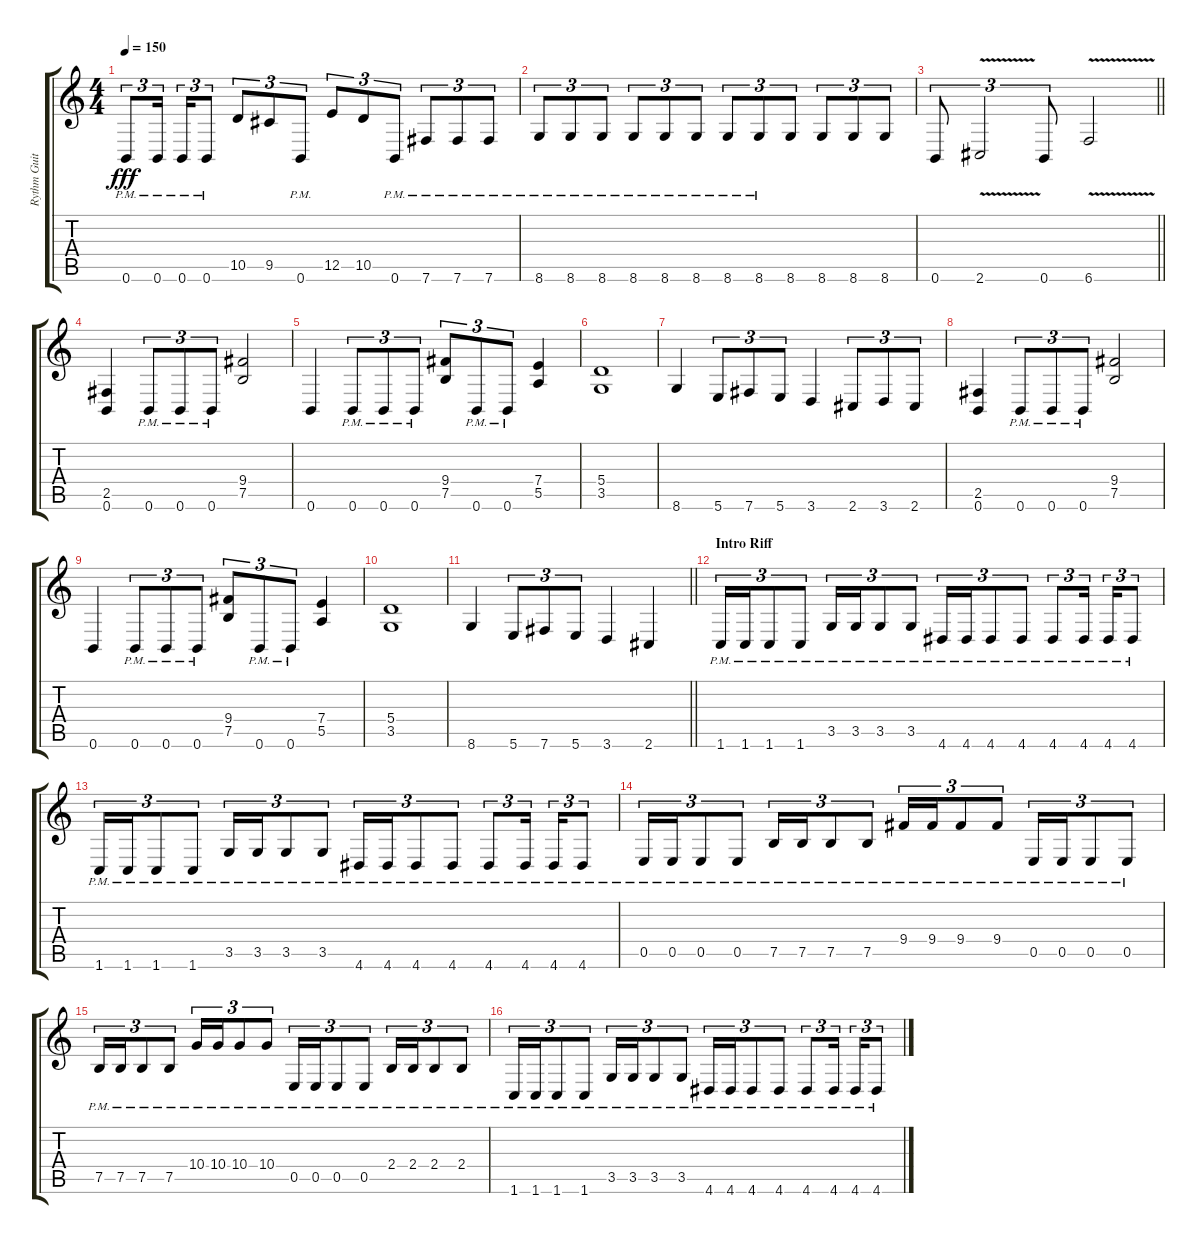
\track ("Rythm Guitar 2" "Rythm Guit") {instrument distortionguitar}
\staff {score tabs}
\tuning (B3 Gb3 D3 A2 E2 B1) {hide}
\ts (4 4)
\tempo 150
\clef g2
\ks c
0.6{pm}.8{tu (3 2) dy fff} 0.6{pm}.16{tu (3 2) beam splitsecondary} 0.6{pm}.16{tu (3 2)} 0.6{pm}.8{tu (3 2)} 10.5.8{tu (3 2)} 9.5.8{tu (3 2)} 0.6{pm}.8{tu (3 2)} 12.5.8{tu (3 2)} 10.5.8{tu (3 2)} 0.6{pm}.8{tu (3 2)} 7.6{pm}.8{tu (3 2)} 7.6{pm}.8{tu (3 2)} 7.6{pm}.8{tu (3 2)} |
8.6{pm}.8{tu (3 2)} 8.6{pm}.8{tu (3 2)} 8.6{pm}.8{tu (3 2)} 8.6{pm}.8{tu (3 2)} 8.6{pm}.8{tu (3 2)} 8.6{pm}.8{tu (3 2)} 8.6{pm}.8{tu (3 2)} 8.6{pm}.8{tu (3 2)} 8.6.8{tu (3 2)} 8.6.8{tu (3 2)} 8.6.8{tu (3 2)} 8.6.8{tu (3 2)} |
\barLineRight lightlight
0.6.8{tu (3 2)} 2.6{v}.2{tu (3 2)} 0.6.8{tu (3 2)} 6.6{v}.2 |
\section ("" "")
(2.5 0.6).4 0.6{pm}.8{tu (3 2)} 0.6{pm}.8{tu (3 2)} 0.6{pm}.8{tu (3 2)} (9.4 7.5).2 |
0.6.4 0.6{pm}.8{tu (3 2)} 0.6{pm}.8{tu (3 2)} 0.6{pm}.8{tu (3 2)} (9.4 7.5).8{tu (3 2)} 0.6{pm}.8{tu (3 2)} 0.6{pm}.8{tu (3 2)} (7.4 5.5).4 |
(5.4 3.5).1 |
8.6.4 5.6.8{tu (3 2)} 7.6.8{tu (3 2)} 5.6.8{tu (3 2)} 3.6.4 2.6.8{tu (3 2)} 3.6.8{tu (3 2)} 2.6.8{tu (3 2)} |
(2.5 0.6).4 0.6{pm}.8{tu (3 2)} 0.6{pm}.8{tu (3 2)} 0.6{pm}.8{tu (3 2)} (9.4 7.5).2 |
0.6.4 0.6{pm}.8{tu (3 2)} 0.6{pm}.8{tu (3 2)} 0.6{pm}.8{tu (3 2)} (9.4 7.5).8{tu (3 2)} 0.6{pm}.8{tu (3 2)} 0.6{pm}.8{tu (3 2)} (7.4 5.5).4 |
(5.4 3.5).1 |
\barLineRight lightlight
8.6.4 5.6.8{tu (3 2)} 7.6.8{tu (3 2)} 5.6.8{tu (3 2)} 3.6.4 2.6.4 |
\section ("" "Intro Riff")
1.6{pm}.16{tu (3 2)} 1.6{pm}.16{tu (3 2)} 1.6{pm}.8{tu (3 2)} 1.6{pm}.8{tu (3 2)} 3.5{pm}.16{tu (3 2)} 3.5{pm}.16{tu (3 2)} 3.5{pm}.8{tu (3 2)} 3.5{pm}.8{tu (3 2)} 4.6{pm}.16{tu (3 2)} 4.6{pm}.16{tu (3 2)} 4.6{pm}.8{tu (3 2)} 4.6{pm}.8{tu (3 2)} 4.6{pm}.8{tu (3 2)} 4.6{pm}.16{tu (3 2) beam splitsecondary} 4.6{pm}.16{tu (3 2)} 4.6{pm}.8{tu (3 2)} |
1.6{pm}.16{tu (3 2)} 1.6{pm}.16{tu (3 2)} 1.6{pm}.8{tu (3 2)} 1.6{pm}.8{tu (3 2)} 3.5{pm}.16{tu (3 2)} 3.5{pm}.16{tu (3 2)} 3.5{pm}.8{tu (3 2)} 3.5{pm}.8{tu (3 2)} 4.6{pm}.16{tu (3 2)} 4.6{pm}.16{tu (3 2)} 4.6{pm}.8{tu (3 2)} 4.6{pm}.8{tu (3 2)} 4.6{pm}.8{tu (3 2)} 4.6{pm}.16{tu (3 2) beam splitsecondary} 4.6{pm}.16{tu (3 2)} 4.6{pm}.8{tu (3 2)} |
0.5{pm}.16{tu (3 2)} 0.5{pm}.16{tu (3 2)} 0.5{pm}.8{tu (3 2)} 0.5{pm}.8{tu (3 2)} 7.5{pm}.16{tu (3 2)} 7.5{pm}.16{tu (3 2)} 7.5{pm}.8{tu (3 2)} 7.5{pm}.8{tu (3 2)} 9.4{pm}.16{tu (3 2)} 9.4{pm}.16{tu (3 2)} 9.4{pm}.8{tu (3 2)} 9.4{pm}.8{tu (3 2)} 0.5{pm}.16{tu (3 2)} 0.5{pm}.16{tu (3 2)} 0.5{pm}.8{tu (3 2)} 0.5{pm}.8{tu (3 2)} |
7.5{pm}.16{tu (3 2)} 7.5{pm}.16{tu (3 2)} 7.5{pm}.8{tu (3 2)} 7.5{pm}.8{tu (3 2)} 10.4{pm}.16{tu (3 2)} 10.4{pm}.16{tu (3 2)} 10.4{pm}.8{tu (3 2)} 10.4{pm}.8{tu (3 2)} 0.5{pm}.16{tu (3 2)} 0.5{pm}.16{tu (3 2)} 0.5{pm}.8{tu (3 2)} 0.5{pm}.8{tu (3 2)} 2.4{pm}.16{tu (3 2)} 2.4{pm}.16{tu (3 2)} 2.4{pm}.8{tu (3 2)} 2.4{pm}.8{tu (3 2)} |
1.6{pm}.16{tu (3 2)} 1.6{pm}.16{tu (3 2)} 1.6{pm}.8{tu (3 2)} 1.6{pm}.8{tu (3 2)} 3.5{pm}.16{tu (3 2)} 3.5{pm}.16{tu (3 2)} 3.5{pm}.8{tu (3 2)} 3.5{pm}.8{tu (3 2)} 4.6{pm}.16{tu (3 2)} 4.6{pm}.16{tu (3 2)} 4.6{pm}.8{tu (3 2)} 4.6{pm}.8{tu (3 2)} 4.6{pm}.8{tu (3 2)} 4.6{pm}.16{tu (3 2) beam splitsecondary} 4.6{pm}.16{tu (3 2)} 4.6{pm}.8{tu (3 2)}
